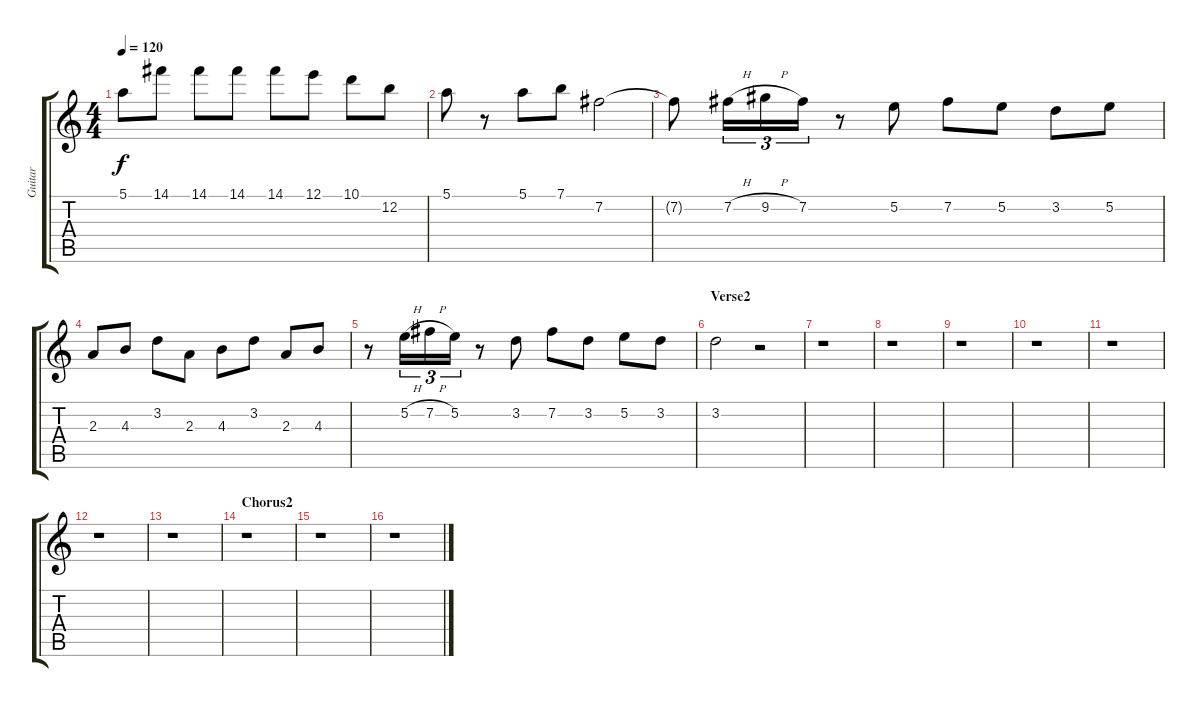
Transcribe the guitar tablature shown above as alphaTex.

\track ("Guitar" "Guitar") {instrument electricguitarclean}
\staff {score tabs}
\tuning (E4 B3 G3 D3 A2 E2) {hide}
\ts (4 4)
\tempo 120
\clef g2
\ks c
5.1{t}.8{dy f} 14.1.8 14.1.8 14.1.8 14.1.8 12.1.8 10.1.8 12.2.8 |
5.1.8 r.8 5.1.8 7.1.8 7.2.2 |
7.2{t}.8 7.2{h}.16{tu (3 2)} 9.2{h}.16{tu (3 2)} 7.2.16{tu (3 2)} r.8 5.2.8 7.2.8 5.2.8 3.2.8 5.2.8 |
2.3.8 4.3.8 3.2.8 2.3.8 4.3.8 3.2.8 2.3.8 4.3.8 |
r.8 5.2{h}.16{tu (3 2)} 7.2{h}.16{tu (3 2)} 5.2.16{tu (3 2)} r.8 3.2.8 7.2.8 3.2.8 5.2.8 3.2.8 |
\section ("" "Verse2")
3.2.2 r.2 |
r.1 |
r.1 |
r.1 |
r.1 |
r.1 |
r.1 |
r.1 |
\section ("" "Chorus2")
r.1 |
r.1 |
r.1
